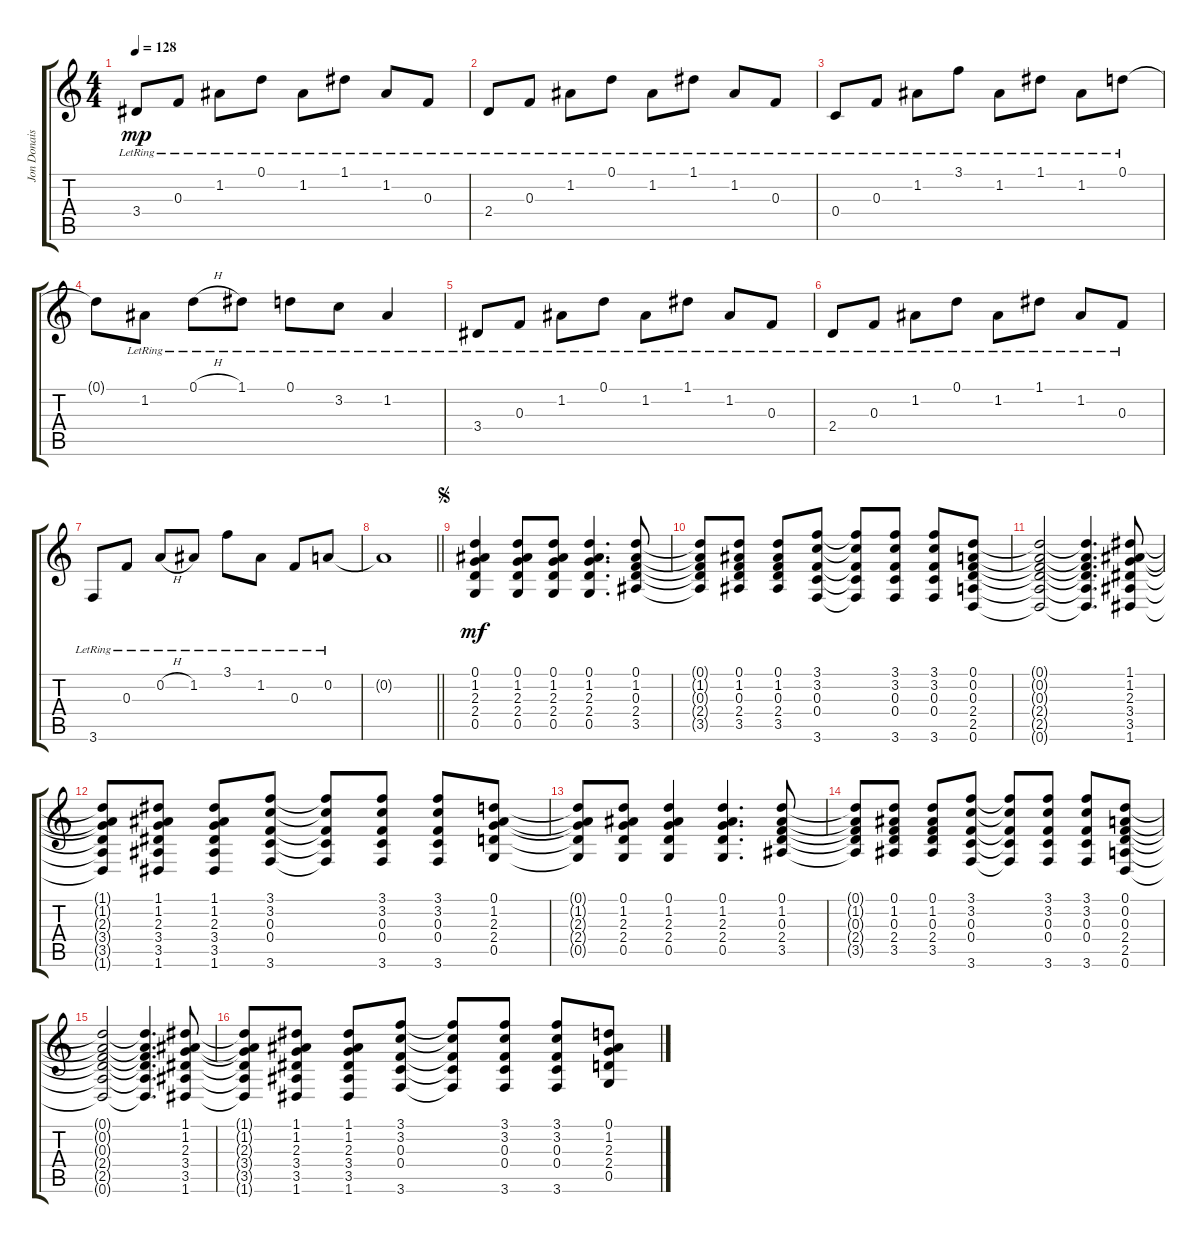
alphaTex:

\track ("Jon Donais Acoustic" "Jon Donais") {instrument acousticguitarsteel}
\staff {score tabs}
\tuning (D4 A3 F3 C3 G2 D2) {hide}
\ts (4 4)
\tempo 128
\clef g2
\ks c
3.4{lr}.8{dy mp} 0.3{lr}.8 1.2{lr}.8 0.1{lr}.8 1.2{lr}.8 1.1{lr}.8 1.2{lr}.8 0.3{lr}.8 |
2.4{lr}.8 0.3{lr}.8 1.2{lr}.8 0.1{lr}.8 1.2{lr}.8 1.1{lr}.8 1.2{lr}.8 0.3{lr}.8 |
0.4{lr}.8 0.3{lr}.8 1.2{lr}.8 3.1{lr}.8 1.2{lr}.8 1.1{lr}.8 1.2{lr}.8 0.1{lr}.8 |
0.1{t}.8 1.2{lr}.8 0.1{h lr}.8 1.1{lr}.8 0.1{lr}.8 3.2{lr}.8 1.2{lr}.4 |
3.4{lr}.8 0.3{lr}.8 1.2{lr}.8 0.1{lr}.8 1.2{lr}.8 1.1{lr}.8 1.2{lr}.8 0.3{lr}.8 |
2.4{lr}.8 0.3{lr}.8 1.2{lr}.8 0.1{lr}.8 1.2{lr}.8 1.1{lr}.8 1.2{lr}.8 0.3{lr}.8 |
3.6{lr}.8 0.3{lr}.8 0.2{h lr}.8 1.2{lr}.8 3.1{lr}.8 1.2{lr}.8 0.3{lr}.8 0.2{lr}.8 |
\barLineRight lightlight
0.2{t}.1 |
\jump segno
(0.1 1.2 2.3 2.4 0.5).4{dy mf} (0.1 1.2 2.3 2.4 0.5).8 (0.1 1.2 2.3 2.4 0.5).8 (0.1 1.2 2.3 2.4 0.5).4{d} (0.1 1.2 0.3 2.4 3.5).8 |
(0.1{t} 1.2{t} 0.3{t} 2.4{t} 3.5{t}).8 (0.1 1.2 0.3 2.4 3.5).8 (0.1 1.2 0.3 2.4 3.5).8 (3.1 3.2 0.3 0.4 3.6).8 (3.1{t} 3.2{t} 0.3{t} 0.4{t} 3.6{t}).8 (3.1 3.2 0.3 0.4 3.6).8 (3.1 3.2 0.3 0.4 3.6).8 (0.1 0.2 0.3 2.4 2.5 0.6).8 |
(0.1{t} 0.2{t} 0.3{t} 2.4{t} 2.5{t} 0.6{t}).2 (0.1{t} 0.2{t} 0.3{t} 2.4{t} 2.5{t} 0.6{t}).4{d} (1.1 1.2 2.3 3.4 3.5 1.6).8 |
(1.1{t} 1.2{t} 2.3{t} 3.4{t} 3.5{t} 1.6{t}).8 (1.1 1.2 2.3 3.4 3.5 1.6).8 (1.1 1.2 2.3 3.4 3.5 1.6).8 (3.1 3.2 0.3 0.4 3.6).8 (3.1{t} 3.2{t} 0.3{t} 0.4{t} 3.6{t}).8 (3.1 3.2 0.3 0.4 3.6).8 (3.1 3.2 0.3 0.4 3.6).8 (0.1 1.2 2.3 2.4 0.5).8 |
(0.1{t} 1.2{t} 2.3{t} 2.4{t} 0.5{t}).8 (0.1 1.2 2.3 2.4 0.5).8 (0.1 1.2 2.3 2.4 0.5).4 (0.1 1.2 2.3 2.4 0.5).4{d} (0.1 1.2 0.3 2.4 3.5).8 |
(0.1{t} 1.2{t} 0.3{t} 2.4{t} 3.5{t}).8 (0.1 1.2 0.3 2.4 3.5).8 (0.1 1.2 0.3 2.4 3.5).8 (3.1 3.2 0.3 0.4 3.6).8 (3.1{t} 3.2{t} 0.3{t} 0.4{t} 3.6{t}).8 (3.1 3.2 0.3 0.4 3.6).8 (3.1 3.2 0.3 0.4 3.6).8 (0.1 0.2 0.3 2.4 2.5 0.6).8 |
(0.1{t} 0.2{t} 0.3{t} 2.4{t} 2.5{t} 0.6{t}).2 (0.1{t} 0.2{t} 0.3{t} 2.4{t} 2.5{t} 0.6{t}).4{d} (1.1 1.2 2.3 3.4 3.5 1.6).8 |
(1.1{t} 1.2{t} 2.3{t} 3.4{t} 3.5{t} 1.6{t}).8 (1.1 1.2 2.3 3.4 3.5 1.6).8 (1.1 1.2 2.3 3.4 3.5 1.6).8 (3.1 3.2 0.3 0.4 3.6).8 (3.1{t} 3.2{t} 0.3{t} 0.4{t} 3.6{t}).8 (3.1 3.2 0.3 0.4 3.6).8 (3.1 3.2 0.3 0.4 3.6).8 (0.1 1.2 2.3 2.4 0.5).8
